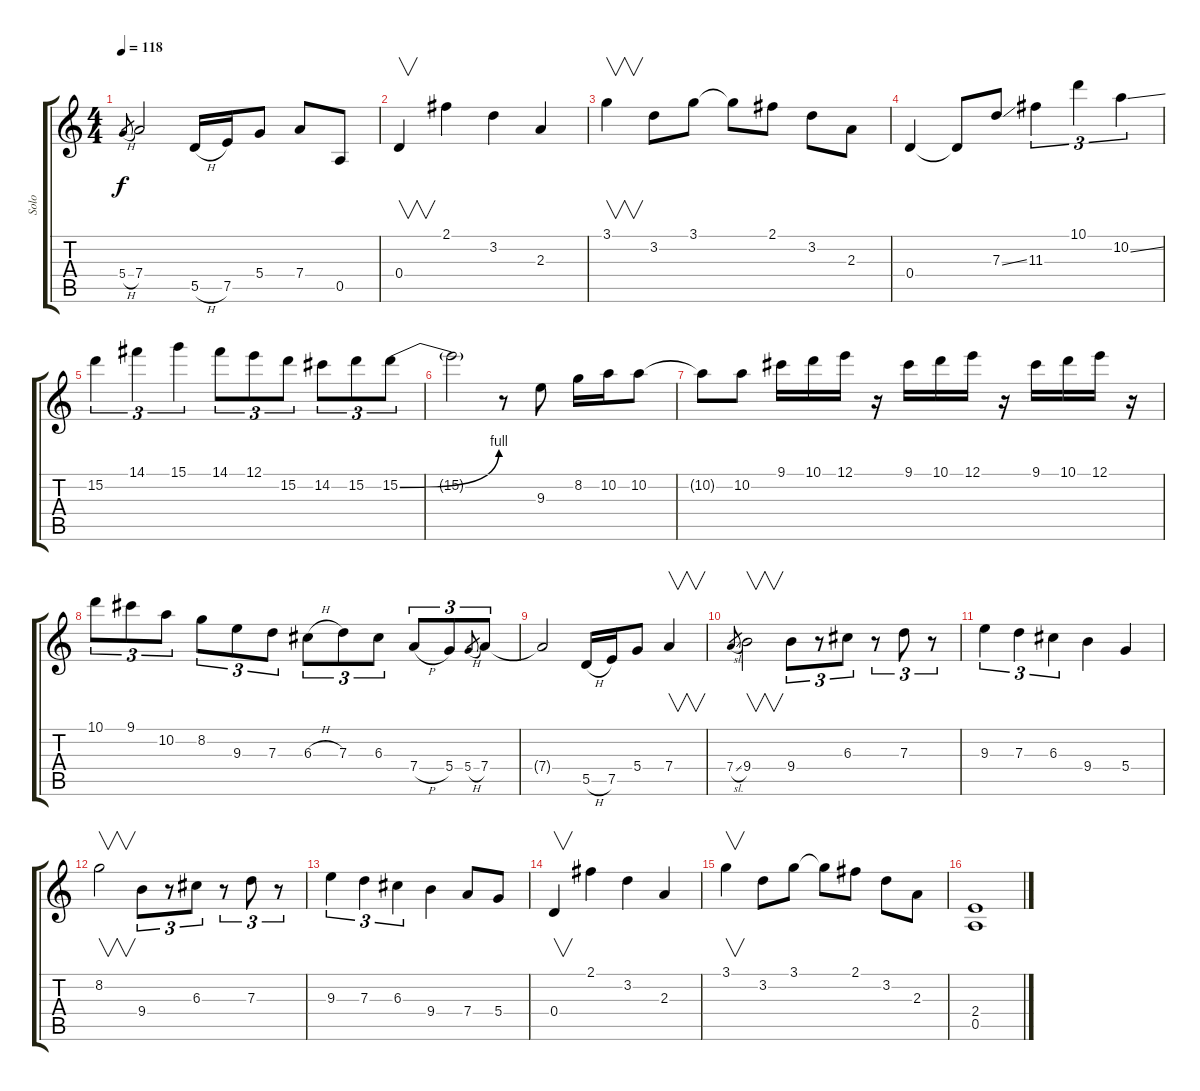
\track ("Solo" "Solo") {instrument overdrivenguitar}
\staff {score tabs}
\tuning (E4 B3 G3 D3 A2 E2) {hide}
\ts (4 4)
\tempo 118
\clef g2
\ks c
5.4{h}.8{gr dy f} 7.4.2 5.5{h}.16 7.5.16 5.4.8 7.4.8 0.5.8 |
0.4.4{v} 2.1.4 3.2.4 2.3.4 |
3.1.4{v} 3.2.8 3.1.8 3.1{t}.8 2.1.8 3.2.8 2.3.8 |
0.4.4 0.4{t}.8 7.3{ss}.8 11.3.4{tu (3 2)} 10.1.4{tu (3 2)} 10.2{ss}.4{tu (3 2)} |
15.2.4{tu (3 2)} 14.1.4{tu (3 2)} 15.1.4{tu (3 2)} 14.1.8{tu (3 2)} 12.1.8{tu (3 2)} 15.2.8{tu (3 2)} 14.2.8{tu (3 2)} 15.2.8{tu (3 2)} 15.2{be (bend 0 0 60 4)}.8{tu (3 2)} |
15.2{t}.2 r.8 9.3.8 8.2.16 10.2.16 10.2.8 |
10.2{t}.8 10.2.8 9.1.16 10.1.16 12.1.16 r.16 9.1.16 10.1.16 12.1.16 r.16 9.1.16 10.1.16 12.1.16 r.16 |
10.1.8{tu (3 2)} 9.1.8{tu (3 2)} 10.2.8{tu (3 2)} 8.2.8{tu (3 2)} 9.3.8{tu (3 2)} 7.3.8{tu (3 2)} 6.3{h}.8{tu (3 2)} 7.3.8{tu (3 2)} 6.3.8{tu (3 2)} 7.4{h}.8{tu (3 2)} 5.4.8{tu (3 2)} 5.4{h}.8{gr} 7.4.8{tu (3 2)} |
7.4{t}.2 5.5{h}.16 7.5.16 5.4.8 7.4.4{v} |
7.4{sl}.8{gr} 9.4.2{v} 9.4.8{tu (3 2)} r.8{tu (3 2)} 6.3.8{tu (3 2)} r.8{tu (3 2)} 7.3.8{tu (3 2)} r.8{tu (3 2)} |
9.3.4{tu (3 2)} 7.3.4{tu (3 2)} 6.3.4{tu (3 2)} 9.4.4 5.4.4 |
8.2.2{v} 9.4.8{tu (3 2)} r.8{tu (3 2)} 6.3.8{tu (3 2)} r.8{tu (3 2)} 7.3.8{tu (3 2)} r.8{tu (3 2)} |
9.3.4{tu (3 2)} 7.3.4{tu (3 2)} 6.3.4{tu (3 2)} 9.4.4 7.4.8 5.4.8 |
0.4.4{v} 2.1.4 3.2.4 2.3.4 |
3.1.4{v} 3.2.8 3.1.8 3.1{t}.8 2.1.8 3.2.8 2.3.8 |
(2.4 0.5).1
